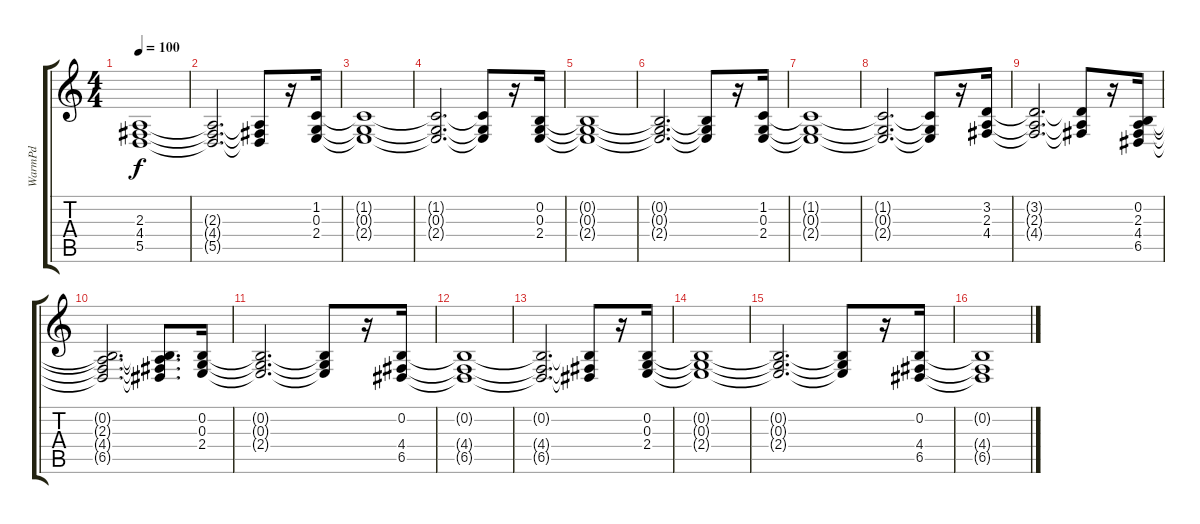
\track ("WarmPd" "WarmPd") {instrument pad2warm}
\staff {score tabs}
\tuning (E4 B3 G3 D3 A2 E2) {hide}
\ts (4 4)
\tempo 100
\clef g2
\ks c
(2.3{t} 4.4{t} 5.5{t}).1{dy f} |
(2.3{t} 4.4{t} 5.5{t}).2{d} (2.3{t} 4.4{t} 5.5{t}).8 r.16 (1.2 0.3 2.4).16 |
(1.2{t} 0.3{t} 2.4{t}).1 |
(1.2{t} 0.3{t} 2.4{t}).2{d} (1.2{t} 0.3{t} 2.4{t}).8 r.16 (0.2 0.3 2.4).16 |
(0.2{t} 0.3{t} 2.4{t}).1 |
(0.2{t} 0.3{t} 2.4{t}).2{d} (0.2{t} 0.3{t} 2.4{t}).8 r.16 (1.2 0.3 2.4).16 |
(1.2{t} 0.3{t} 2.4{t}).1 |
(1.2{t} 0.3{t} 2.4{t}).2{d} (1.2{t} 0.3{t} 2.4{t}).8 r.16 (3.2 2.3 4.4).16 |
(3.2{t} 2.3{t} 4.4{t}).2{d} (3.2{t} 2.3{t} 4.4{t}).8 r.16 (0.2 2.3 4.4 6.5).16 |
(0.2{t} 2.3{t} 4.4{t} 6.5{t}).2{d} (0.2{t} 2.3{t} 4.4{t} 6.5{t}).8{d} (0.2 0.3 2.4).16 |
(0.2{t} 0.3{t} 2.4{t}).2{d} (0.2{t} 0.3{t} 2.4{t}).8 r.16 (0.2 4.4 6.5).16 |
(0.2{t} 4.4{t} 6.5{t}).1 |
(0.2{t} 4.4{t} 6.5{t}).2{d} (0.2{t} 4.4{t} 6.5{t}).8 r.16 (0.2 0.3 2.4).16 |
(0.2{t} 0.3{t} 2.4{t}).1 |
(0.2{t} 0.3{t} 2.4{t}).2{d} (0.2{t} 0.3{t} 2.4{t}).8 r.16 (0.2 4.4 6.5).16 |
(0.2{t} 4.4{t} 6.5{t}).1
